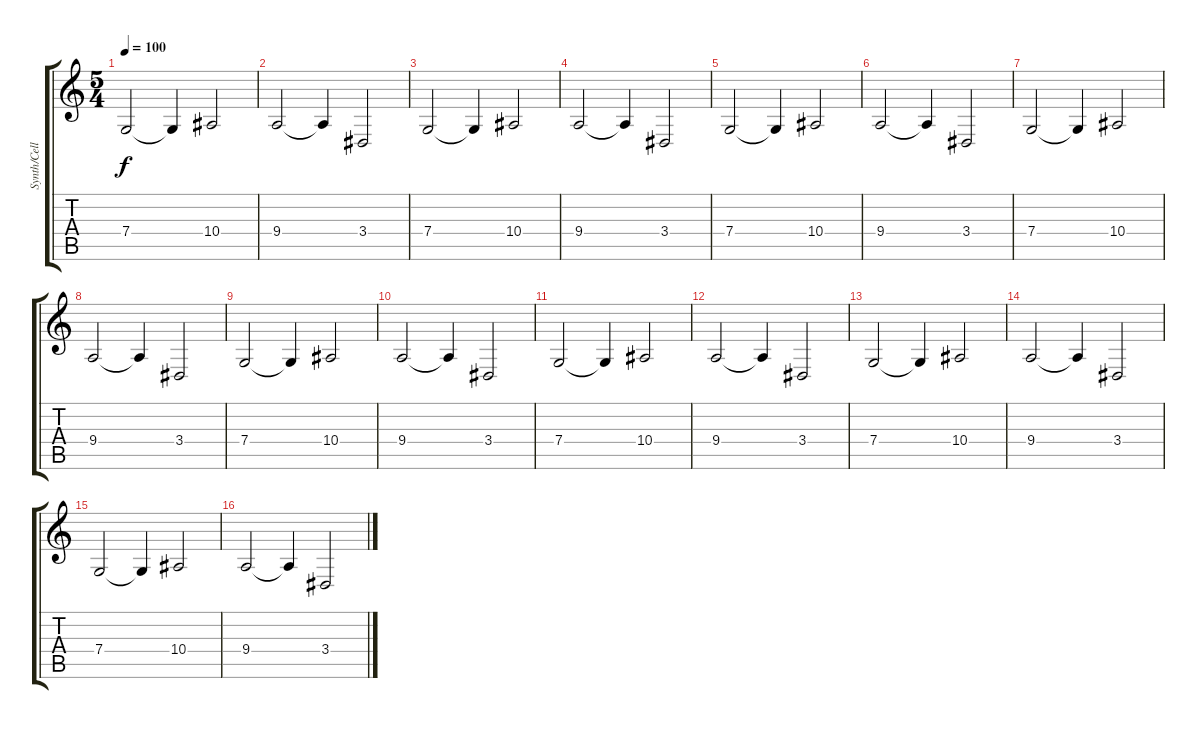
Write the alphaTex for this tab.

\track ("Synth/Cello 1" "Synth/Cell") {instrument stringensemble2}
\staff {score tabs}
\tuning (D4 A3 F3 C3 G2 D2) {hide}
\ts (5 4)
\tempo 100
\clef g2
\ks c
7.4.2{dy f} 7.4{t}.4 10.4.2 |
9.4.2 9.4{t}.4 3.4.2 |
7.4.2 7.4{t}.4 10.4.2 |
9.4.2 9.4{t}.4 3.4.2 |
7.4.2 7.4{t}.4 10.4.2 |
9.4.2 9.4{t}.4 3.4.2 |
7.4.2 7.4{t}.4 10.4.2 |
9.4.2 9.4{t}.4 3.4.2 |
7.4.2 7.4{t}.4 10.4.2 |
9.4.2 9.4{t}.4 3.4.2 |
7.4.2 7.4{t}.4 10.4.2 |
9.4.2 9.4{t}.4 3.4.2 |
7.4.2 7.4{t}.4 10.4.2 |
9.4.2 9.4{t}.4 3.4.2 |
7.4.2 7.4{t}.4 10.4.2 |
9.4.2 9.4{t}.4 3.4.2
